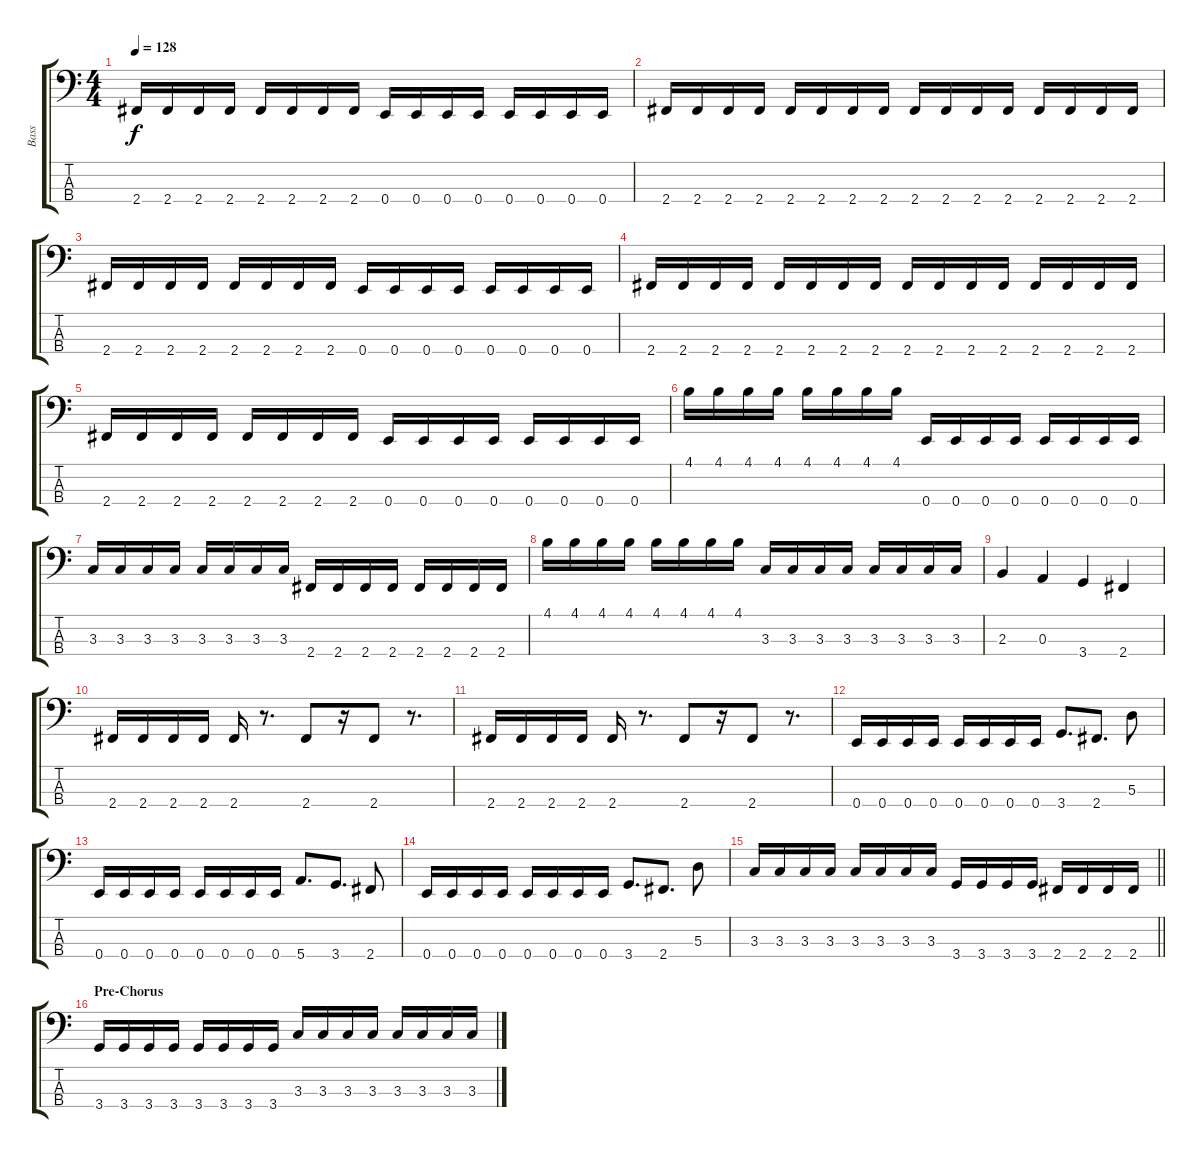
\track ("Bass" "Bass") {instrument electricbassfinger}
\staff {score tabs}
\tuning (G2 D2 A1 E1) {hide}
\ts (4 4)
\tempo 128
\clef f4
\ks c
2.4.16{dy f} 2.4.16 2.4.16 2.4.16 2.4.16 2.4.16 2.4.16 2.4.16 0.4.16 0.4.16 0.4.16 0.4.16 0.4.16 0.4.16 0.4.16 0.4.16 |
2.4.16 2.4.16 2.4.16 2.4.16 2.4.16 2.4.16 2.4.16 2.4.16 2.4.16 2.4.16 2.4.16 2.4.16 2.4.16 2.4.16 2.4.16 2.4.16 |
2.4.16 2.4.16 2.4.16 2.4.16 2.4.16 2.4.16 2.4.16 2.4.16 0.4.16 0.4.16 0.4.16 0.4.16 0.4.16 0.4.16 0.4.16 0.4.16 |
2.4.16 2.4.16 2.4.16 2.4.16 2.4.16 2.4.16 2.4.16 2.4.16 2.4.16 2.4.16 2.4.16 2.4.16 2.4.16 2.4.16 2.4.16 2.4.16 |
2.4.16 2.4.16 2.4.16 2.4.16 2.4.16 2.4.16 2.4.16 2.4.16 0.4.16 0.4.16 0.4.16 0.4.16 0.4.16 0.4.16 0.4.16 0.4.16 |
4.1.16 4.1.16 4.1.16 4.1.16 4.1.16 4.1.16 4.1.16 4.1.16 0.4.16 0.4.16 0.4.16 0.4.16 0.4.16 0.4.16 0.4.16 0.4.16 |
3.3.16 3.3.16 3.3.16 3.3.16 3.3.16 3.3.16 3.3.16 3.3.16 2.4.16 2.4.16 2.4.16 2.4.16 2.4.16 2.4.16 2.4.16 2.4.16 |
4.1.16 4.1.16 4.1.16 4.1.16 4.1.16 4.1.16 4.1.16 4.1.16 3.3.16 3.3.16 3.3.16 3.3.16 3.3.16 3.3.16 3.3.16 3.3.16 |
2.3.4 0.3.4 3.4.4 2.4.4 |
2.4.16 2.4.16 2.4.16 2.4.16 2.4.16 r.8{d} 2.4.8 r.16 2.4.8 r.8{d} |
2.4.16 2.4.16 2.4.16 2.4.16 2.4.16 r.8{d} 2.4.8 r.16 2.4.8 r.8{d} |
0.4.16 0.4.16 0.4.16 0.4.16 0.4.16 0.4.16 0.4.16 0.4.16 3.4.8{d} 2.4.8{d} 5.3.8 |
0.4.16 0.4.16 0.4.16 0.4.16 0.4.16 0.4.16 0.4.16 0.4.16 5.4.8{d} 3.4.8{d} 2.4.8 |
0.4.16 0.4.16 0.4.16 0.4.16 0.4.16 0.4.16 0.4.16 0.4.16 3.4.8{d} 2.4.8{d} 5.3.8 |
\barLineRight lightlight
3.3.16 3.3.16 3.3.16 3.3.16 3.3.16 3.3.16 3.3.16 3.3.16 3.4.16 3.4.16 3.4.16 3.4.16 2.4.16 2.4.16 2.4.16 2.4.16 |
\section ("" "Pre-Chorus")
3.4.16 3.4.16 3.4.16 3.4.16 3.4.16 3.4.16 3.4.16 3.4.16 3.3.16 3.3.16 3.3.16 3.3.16 3.3.16 3.3.16 3.3.16 3.3.16
